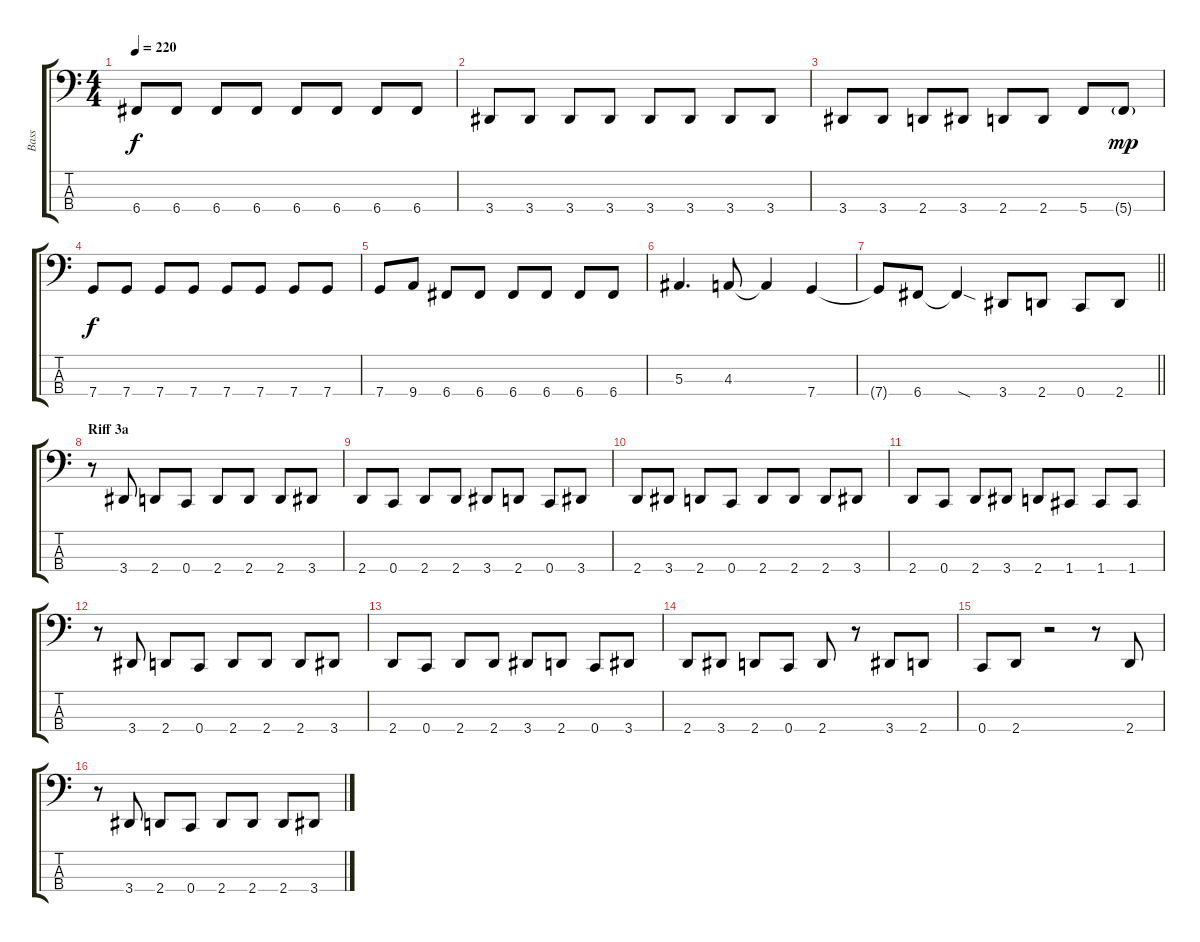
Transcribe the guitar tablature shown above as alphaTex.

\track ("Bass" "Bass") {instrument electricbassfinger}
\staff {score tabs}
\tuning (Eb2 Bb1 F1 C1) {hide}
\ts (4 4)
\tempo 220
\clef f4
\ks c
6.4.8{dy f} 6.4.8 6.4.8 6.4.8 6.4.8 6.4.8 6.4.8 6.4.8 |
3.4.8 3.4.8 3.4.8 3.4.8 3.4.8 3.4.8 3.4.8 3.4.8 |
3.4.8 3.4.8 2.4.8 3.4.8 2.4.8 2.4.8 5.4.8 5.4{g}.8{dy mp} |
7.4.8{dy f} 7.4.8 7.4.8 7.4.8 7.4.8 7.4.8 7.4.8 7.4.8 |
7.4.8 9.4.8 6.4.8 6.4.8 6.4.8 6.4.8 6.4.8 6.4.8 |
5.3.4{d} 4.3.8 4.3{t}.4 7.4.4 |
\barLineRight lightlight
7.4{t}.8 6.4.8 6.4{sod t}.4 3.4.8 2.4.8 0.4.8 2.4.8 |
\section ("" "Riff 3a")
r.8 3.4.8 2.4.8 0.4.8 2.4.8 2.4.8 2.4.8 3.4.8 |
2.4.8 0.4.8 2.4.8 2.4.8 3.4.8 2.4.8 0.4.8 3.4.8 |
2.4.8 3.4.8 2.4.8 0.4.8 2.4.8 2.4.8 2.4.8 3.4.8 |
2.4.8 0.4.8 2.4.8 3.4.8 2.4.8 1.4.8 1.4.8 1.4.8 |
r.8 3.4.8 2.4.8 0.4.8 2.4.8 2.4.8 2.4.8 3.4.8 |
2.4.8 0.4.8 2.4.8 2.4.8 3.4.8 2.4.8 0.4.8 3.4.8 |
2.4.8 3.4.8 2.4.8 0.4.8 2.4.8 r.8 3.4.8 2.4.8 |
0.4.8 2.4.8 r.2 r.8 2.4.8 |
r.8 3.4.8 2.4.8 0.4.8 2.4.8 2.4.8 2.4.8 3.4.8
